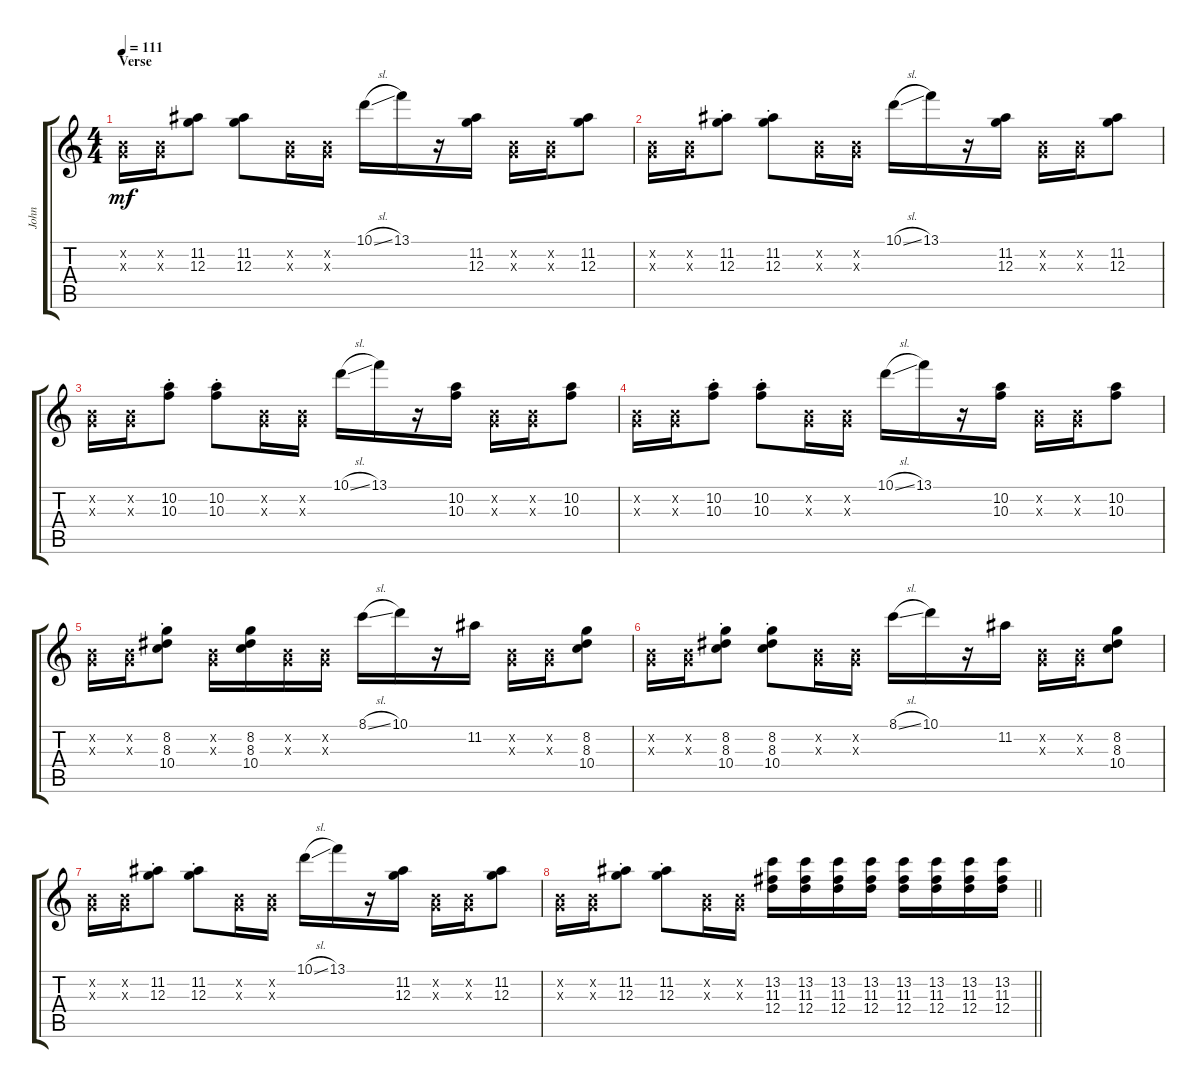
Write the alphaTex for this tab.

\track ("John" "John") {instrument electricguitarclean}
\staff {score tabs}
\tuning (E4 B3 G3 D3 A2 E2) {hide}
\ts (4 4)
\section ("" "Verse")
\tempo 111
\clef g2
\ks c
(0.2{x} 0.3{x}).16{dy mf} (0.2{x} 0.3{x}).16 (11.2 12.3).8 (11.2 12.3).8 (0.2{x} 0.3{x}).16 (0.2{x} 0.3{x}).16 10.1{sl}.16 13.1.16 r.16 (11.2 12.3).16 (0.2{x} 0.3{x}).16 (0.2{x} 0.3{x}).16 (11.2 12.3).8 |
(0.2{x} 0.3{x}).16 (0.2{x} 0.3{x}).16 (11.2{st} 12.3{st}).8 (11.2{st} 12.3{st}).8 (0.2{x} 0.3{x}).16 (0.2{x} 0.3{x}).16 10.1{sl}.16 13.1.16 r.16 (11.2 12.3).16 (0.2{x} 0.3{x}).16 (0.2{x} 0.3{x}).16 (11.2 12.3).8 |
(0.2{x} 0.3{x}).16 (0.2{x} 0.3{x}).16 (10.2{st} 10.3{st}).8 (10.2{st} 10.3{st}).8 (0.2{x} 0.3{x}).16 (0.2{x} 0.3{x}).16 10.1{sl}.16 13.1.16 r.16 (10.2 10.3).16 (0.2{x} 0.3{x}).16 (0.2{x} 0.3{x}).16 (10.2 10.3).8 |
(0.2{x} 0.3{x}).16 (0.2{x} 0.3{x}).16 (10.2{st} 10.3{st}).8 (10.2{st} 10.3{st}).8 (0.2{x} 0.3{x}).16 (0.2{x} 0.3{x}).16 10.1{sl}.16 13.1.16 r.16 (10.2 10.3).16 (0.2{x} 0.3{x}).16 (0.2{x} 0.3{x}).16 (10.2 10.3).8 |
(0.2{x} 0.3{x}).16 (0.2{x} 0.3{x}).16 (8.2{st} 8.3{st} 10.4{st}).8 (0.2{x} 0.3{x}).16 (8.2 8.3 10.4).16 (0.2{x} 0.3{x}).16 (0.2{x} 0.3{x}).16 8.1{sl}.16 10.1.16 r.16 11.2.16 (0.2{x} 0.3{x}).16 (0.2{x} 0.3{x}).16 (8.2 8.3 10.4).8 |
(0.2{x} 0.3{x}).16 (0.2{x} 0.3{x}).16 (8.2{st} 8.3{st} 10.4{st}).8 (8.2{st} 8.3{st} 10.4{st}).8 (0.2{x} 0.3{x}).16 (0.2{x} 0.3{x}).16 8.1{sl}.16 10.1.16 r.16 11.2.16 (0.2{x} 0.3{x}).16 (0.2{x} 0.3{x}).16 (8.2 8.3 10.4).8 |
(0.2{x} 0.3{x}).16 (0.2{x} 0.3{x}).16 (11.2{st} 12.3{st}).8 (11.2{st} 12.3{st}).8 (0.2{x} 0.3{x}).16 (0.2{x} 0.3{x}).16 10.1{sl}.16 13.1.16 r.16 (11.2 12.3).16 (0.2{x} 0.3{x}).16 (0.2{x} 0.3{x}).16 (11.2 12.3).8 |
\barLineRight lightlight
(0.2{x} 0.3{x}).16 (0.2{x} 0.3{x}).16 (11.2{st} 12.3{st}).8 (11.2{st} 12.3{st}).8 (0.2{x} 0.3{x}).16 (0.2{x} 0.3{x}).16 (13.2 11.3 12.4).16 (13.2 11.3 12.4).16 (13.2 11.3 12.4).16 (13.2 11.3 12.4).16 (13.2 11.3 12.4).16 (13.2 11.3 12.4).16 (13.2 11.3 12.4).16 (13.2 11.3 12.4).16
